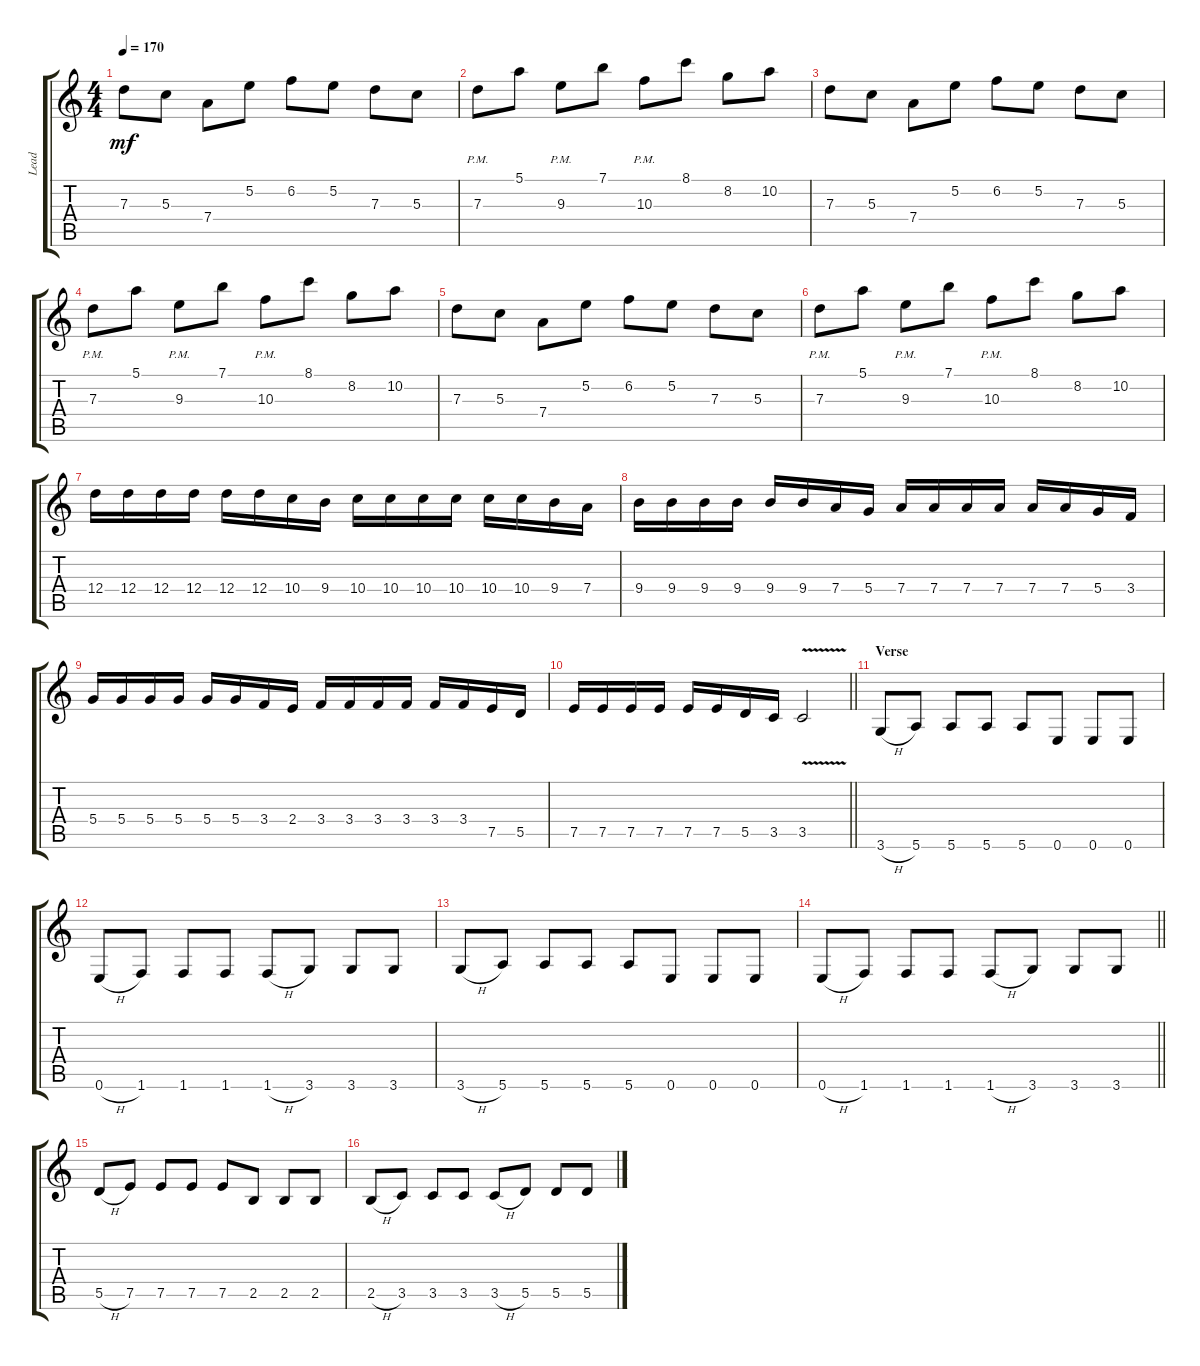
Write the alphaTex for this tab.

\track ("Lead" "Lead") {instrument distortionguitar}
\staff {score tabs}
\tuning (E4 B3 G3 D3 A2 E2) {hide}
\ts (4 4)
\tempo 170
\clef g2
\ks c
7.3.8{dy mf} 5.3.8 7.4.8 5.2.8 6.2.8 5.2.8 7.3.8 5.3.8 |
7.3{pm}.8 5.1.8 9.3{pm}.8 7.1.8 10.3{pm}.8 8.1.8 8.2.8 10.2.8 |
7.3.8 5.3.8 7.4.8 5.2.8 6.2.8 5.2.8 7.3.8 5.3.8 |
7.3{pm}.8 5.1.8 9.3{pm}.8 7.1.8 10.3{pm}.8 8.1.8 8.2.8 10.2.8 |
7.3.8 5.3.8 7.4.8 5.2.8 6.2.8 5.2.8 7.3.8 5.3.8 |
7.3{pm}.8 5.1.8 9.3{pm}.8 7.1.8 10.3{pm}.8 8.1.8 8.2.8 10.2.8 |
12.4.16 12.4.16 12.4.16 12.4.16 12.4.16 12.4.16 10.4.16 9.4.16 10.4.16 10.4.16 10.4.16 10.4.16 10.4.16 10.4.16 9.4.16 7.4.16 |
9.4.16 9.4.16 9.4.16 9.4.16 9.4.16 9.4.16 7.4.16 5.4.16 7.4.16 7.4.16 7.4.16 7.4.16 7.4.16 7.4.16 5.4.16 3.4.16 |
5.4.16 5.4.16 5.4.16 5.4.16 5.4.16 5.4.16 3.4.16 2.4.16 3.4.16 3.4.16 3.4.16 3.4.16 3.4.16 3.4.16 7.5.16 5.5.16 |
\barLineRight lightlight
7.5.16 7.5.16 7.5.16 7.5.16 7.5.16 7.5.16 5.5.16 3.5.16 3.5{v}.2 |
\section ("" "Verse")
3.6{h}.8 5.6.8 5.6.8 5.6.8 5.6.8 0.6.8 0.6.8 0.6.8 |
0.6{h}.8 1.6.8 1.6.8 1.6.8 1.6{h}.8 3.6.8 3.6.8 3.6.8 |
3.6{h}.8 5.6.8 5.6.8 5.6.8 5.6.8 0.6.8 0.6.8 0.6.8 |
\barLineRight lightlight
0.6{h}.8 1.6.8 1.6.8 1.6.8 1.6{h}.8 3.6.8 3.6.8 3.6.8 |
5.5{h}.8 7.5.8 7.5.8 7.5.8 7.5.8 2.5.8 2.5.8 2.5.8 |
2.5{h}.8 3.5.8 3.5.8 3.5.8 3.5{h}.8 5.5.8 5.5.8 5.5.8
